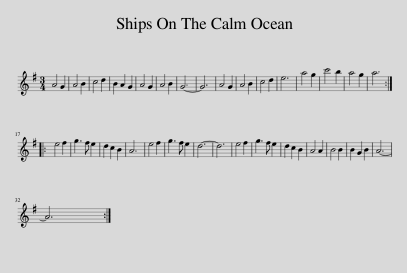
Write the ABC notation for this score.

X:1
L:1/8
M:3/4
I:linebreak $
K:G
V:1 treble
V:1
 A4 G2 | A4 B2 | c4 d2 | B2 A2 G2 | A4 G2 | %5
 A4 B2 | G6- | G6 | A4 G2 | A4 B2 | %10
 c4 d2 | e6 | a4 g2 | c'4 b2 | a4 g2 | %15
 a6 ::$ e4 f2 | g3 f e2 | d2 c2 B2 | A6 | %20
 e4 f2 | g3 f e2 | d6- | d6 | e4 f2 | %25
 g3 f e2 | d2 c2 B2 | A4 A2 | B4 B2 | B2 G2 B2 | %30
 A6- |$ A6 :| %32
